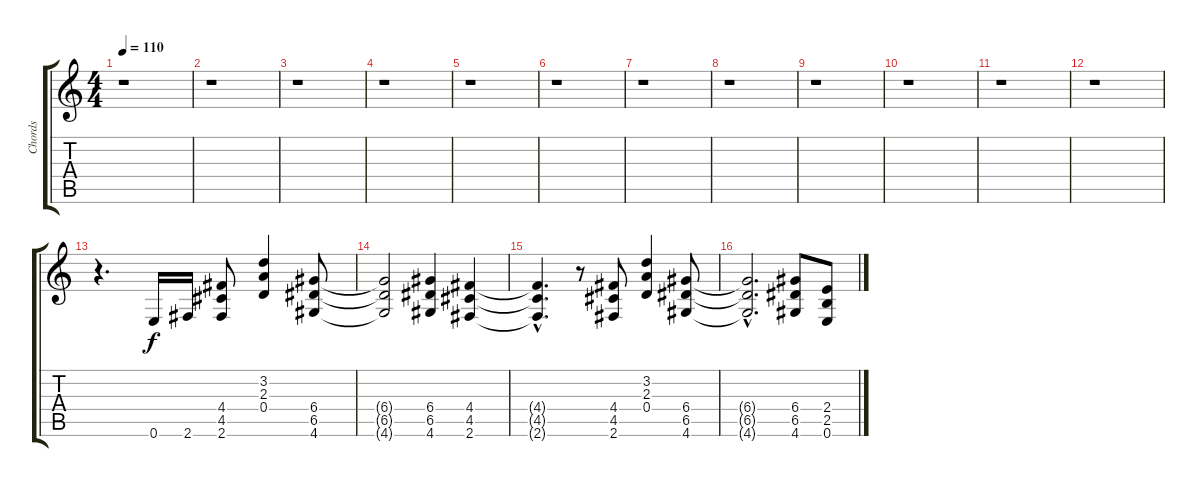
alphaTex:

\track ("Chords" "Chords") {instrument overdrivenguitar}
\staff {score tabs}
\tuning (E4 B3 G3 D3 A2 E2) {hide}
\ts (4 4)
\tempo 110
\clef g2
\ks c
r.1{dy f instrument overdrivenguitar} |
r.1 |
r.1 |
r.1 |
r.1 |
r.1 |
r.1 |
r.1 |
r.1 |
r.1 |
r.1 |
r.1 |
r.4{d} 0.6.16 2.6.16 (4.4 4.5 2.6).8 (3.2 2.3 0.4).4 (6.4 6.5 4.6).8 |
(6.4{t} 6.5{t} 4.6{t}).2 (6.4 6.5 4.6).4 (4.4 4.5 2.6).4 |
(4.4{hac t} 4.5{hac t} 2.6{hac t}).4{d} r.8 (4.4 4.5 2.6).8 (3.2 2.3 0.4).4 (6.4 6.5 4.6).8 |
(6.4{hac t} 6.5{hac t} 4.6{hac t}).2{d} (6.4 6.5 4.6).8 (2.4 2.5 0.6).8
